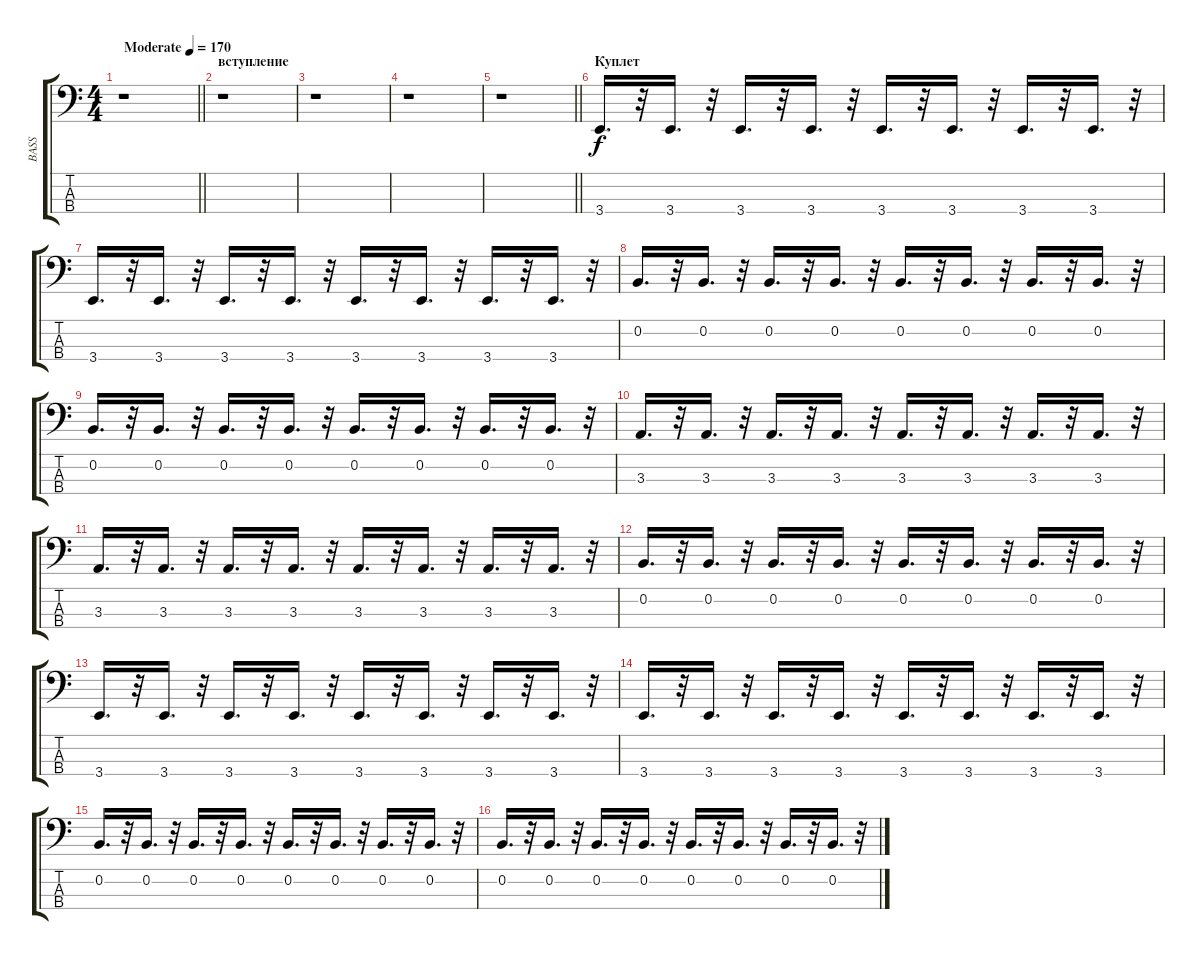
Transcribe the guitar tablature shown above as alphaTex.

\track ("BASS" "BASS") {instrument electricbassfinger}
\staff {score tabs}
\tuning (Eb2 B1 Gb1 Db1) {hide}
\ts (4 4)
\tempo (170 "Moderate")
\clef f4
\barLineRight lightlight
\ks c
r.1{dy f instrument electricbassfinger} |
\section ("" "вступление")
r.1 |
r.1 |
r.1 |
\barLineRight lightlight
r.1 |
\section ("" "Куплет")
3.4.16{d} r.32 3.4.16{d} r.32 3.4.16{d} r.32 3.4.16{d} r.32 3.4.16{d} r.32 3.4.16{d} r.32 3.4.16{d} r.32 3.4.16{d} r.32 |
3.4.16{d} r.32 3.4.16{d} r.32 3.4.16{d} r.32 3.4.16{d} r.32 3.4.16{d} r.32 3.4.16{d} r.32 3.4.16{d} r.32 3.4.16{d} r.32 |
0.2.16{d} r.32 0.2.16{d} r.32 0.2.16{d} r.32 0.2.16{d} r.32 0.2.16{d} r.32 0.2.16{d} r.32 0.2.16{d} r.32 0.2.16{d} r.32 |
0.2.16{d} r.32 0.2.16{d} r.32 0.2.16{d} r.32 0.2.16{d} r.32 0.2.16{d} r.32 0.2.16{d} r.32 0.2.16{d} r.32 0.2.16{d} r.32 |
3.3.16{d} r.32 3.3.16{d} r.32 3.3.16{d} r.32 3.3.16{d} r.32 3.3.16{d} r.32 3.3.16{d} r.32 3.3.16{d} r.32 3.3.16{d} r.32 |
3.3.16{d} r.32 3.3.16{d} r.32 3.3.16{d} r.32 3.3.16{d} r.32 3.3.16{d} r.32 3.3.16{d} r.32 3.3.16{d} r.32 3.3.16{d} r.32 |
0.2.16{d} r.32 0.2.16{d} r.32 0.2.16{d} r.32 0.2.16{d} r.32 0.2.16{d} r.32 0.2.16{d} r.32 0.2.16{d} r.32 0.2.16{d} r.32 |
3.4.16{d} r.32 3.4.16{d} r.32 3.4.16{d} r.32 3.4.16{d} r.32 3.4.16{d} r.32 3.4.16{d} r.32 3.4.16{d} r.32 3.4.16{d} r.32 |
3.4.16{d} r.32 3.4.16{d} r.32 3.4.16{d} r.32 3.4.16{d} r.32 3.4.16{d} r.32 3.4.16{d} r.32 3.4.16{d} r.32 3.4.16{d} r.32 |
0.2.16{d} r.32 0.2.16{d} r.32 0.2.16{d} r.32 0.2.16{d} r.32 0.2.16{d} r.32 0.2.16{d} r.32 0.2.16{d} r.32 0.2.16{d} r.32 |
0.2.16{d} r.32 0.2.16{d} r.32 0.2.16{d} r.32 0.2.16{d} r.32 0.2.16{d} r.32 0.2.16{d} r.32 0.2.16{d} r.32 0.2.16{d} r.32
